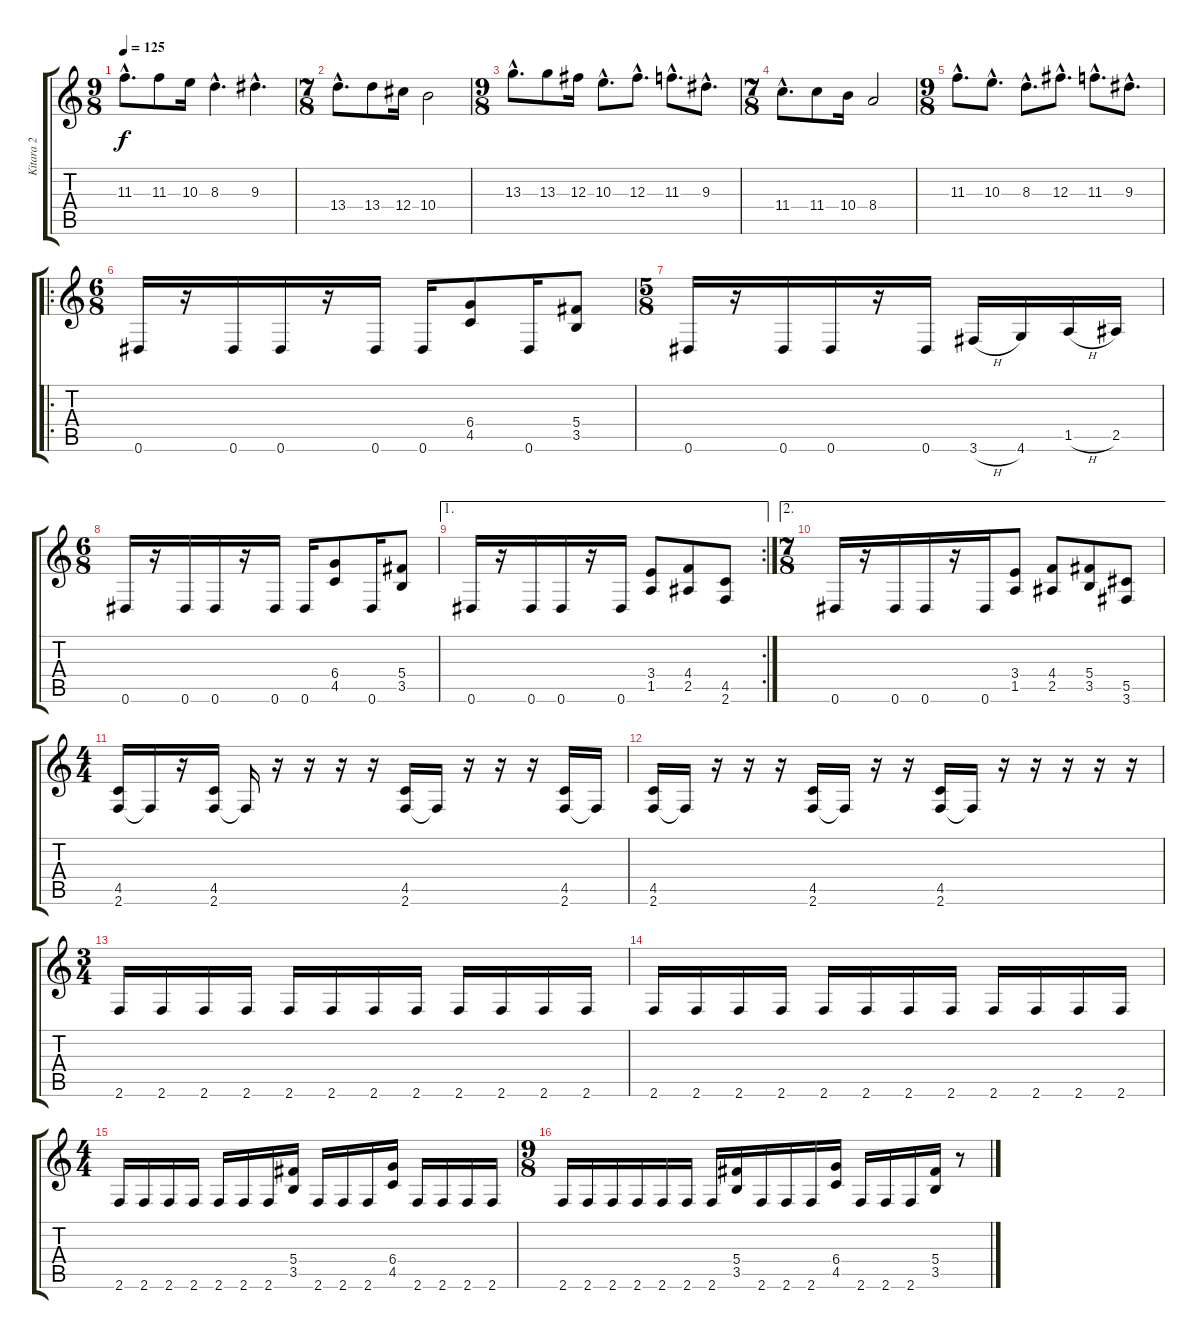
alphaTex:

\track ("Kitara 2" "Kitara 2") {instrument distortionguitar}
\staff {score tabs}
\tuning (Eb4 Bb3 Gb3 Db3 Ab2 Eb2) {hide}
\ts (9 8)
\tempo 125
\clef g2
\ks c
11.3{hac}.8{d dy f} 11.3.8 10.3.16 8.3{hac}.4{d} 9.3{hac}.4{d} |
\ts (7 8)
13.4{hac}.8{d} 13.4.8 12.4.16 10.4.2 |
\ts (9 8)
13.3{hac}.8{d} 13.3.8 12.3.16 10.3{hac}.8{d} 12.3{hac}.8{d} 11.3{hac}.8{d} 9.3{hac}.8{d} |
\ts (7 8)
11.4{hac}.8{d} 11.4.8 10.4.16 8.4.2 |
\ts (9 8)
11.3{hac}.8{d} 10.3{hac}.8{d} 8.3{hac}.8{d} 12.3{hac}.8{d} 11.3{hac}.8{d} 9.3{hac}.8{d} |
\ro
\ts (6 8)
0.6.16{balance 16} r.16 0.6.16 0.6.16 r.16 0.6.16 0.6.16 (6.4 4.5).8 0.6.16 (5.4 3.5).8 |
\ts (5 8)
0.6.16 r.16 0.6.16 0.6.16 r.16 0.6.16 3.6{h}.16 4.6.16 1.5{h}.16 2.5.16 |
\ts (6 8)
0.6.16 r.16 0.6.16 0.6.16 r.16 0.6.16 0.6.16 (6.4 4.5).8 0.6.16 (5.4 3.5).8 |
\ae 1
\rc 2
0.6.16 r.16 0.6.16 0.6.16 r.16 0.6.16 (3.4 1.5).8 (4.4 2.5).8 (4.5 2.6).8 |
\ae 2
\ts (7 8)
0.6.16 r.16 0.6.16 0.6.16 r.16 0.6.16 (3.4 1.5).8 (4.4 2.5).8 (5.4 3.5).8 (5.5 3.6).8 |
\ts (4 4)
(4.5 2.6).16 2.6{t}.16 r.16 (4.5 2.6).16 2.6{t}.16 r.16 r.16 r.16 r.16 (4.5 2.6).16 2.6{t}.16 r.16 r.16 r.16 (4.5 2.6).16 2.6{t}.16 |
(4.5 2.6).16 2.6{t}.16 r.16 r.16 r.16 (4.5 2.6).16 2.6{t}.16 r.16 r.16 (4.5 2.6).16 2.6{t}.16 r.16 r.16 r.16 r.16 r.16 |
\ts (3 4)
2.6.16 2.6.16 2.6.16 2.6.16 2.6.16 2.6.16 2.6.16 2.6.16 2.6.16 2.6.16 2.6.16 2.6.16 |
2.6.16 2.6.16 2.6.16 2.6.16 2.6.16 2.6.16 2.6.16 2.6.16 2.6.16 2.6.16 2.6.16 2.6.16 |
\ts (4 4)
2.6.16 2.6.16 2.6.16 2.6.16 2.6.16 2.6.16 2.6.16 (5.4 3.5).16 2.6.16 2.6.16 2.6.16 (6.4 4.5).16 2.6.16 2.6.16 2.6.16 2.6.16 |
\ts (9 8)
2.6.16 2.6.16 2.6.16 2.6.16 2.6.16 2.6.16 2.6.16 (5.4 3.5).16 2.6.16 2.6.16 2.6.16 (6.4 4.5).16 2.6.16 2.6.16 2.6.16 (5.4 3.5).16 r.8
